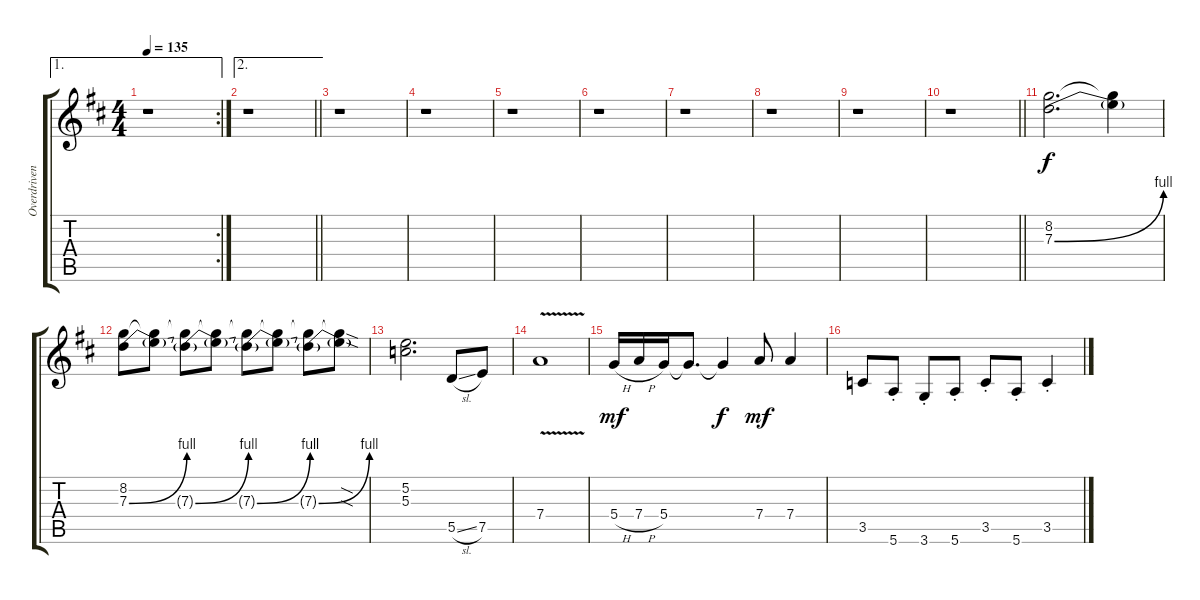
\track ("Overdriven" "Overdriven") {instrument overdrivenguitar}
\staff {score tabs}
\tuning (E4 B3 G3 D3 A2 E2) {hide}
\ae 1
\rc 2
\ts (4 4)
\tempo 135
\clef g2
\ks d
r.1{dy f} |
\ae 2
\barLineRight lightlight
r.1 |
r.1 |
r.1 |
r.1 |
r.1 |
r.1 |
r.1 |
r.1 |
\barLineRight lightlight
r.1 |
(8.2 7.3{be (bend 0 0 60 4)}).2{d} (8.2{t} 7.3{t}).4 |
(8.2 7.3{be (bend 0 0 60 4)}).8 (8.2{t} 7.3{t}).8 (8.2{t} 7.3{be (bend 0 0 60 4) t}).8 (8.2{t} 7.3{t}).8 (8.2{t} 7.3{be (bend 0 0 60 4) t}).8 (8.2{t} 7.3{t}).8 (8.2{t} 7.3{be (bend 0 0 60 4) t}).8 (8.2{sod t} 7.3{sod t}).8 |
(5.2 5.3).2{d} 5.5{sl}.8 7.5.8 |
7.4{v}.1 |
5.4{h}.16{dy mf} 7.4{h}.16 5.4.16 5.4{t}.8{d} 5.4{t}.4{dy f} 7.4.8{dy mf} 7.4.4 |
3.5.8 5.6{st}.8 3.6{st}.8 5.6{st}.8 3.5{st}.8 5.6{st}.8 3.5{st}.4
